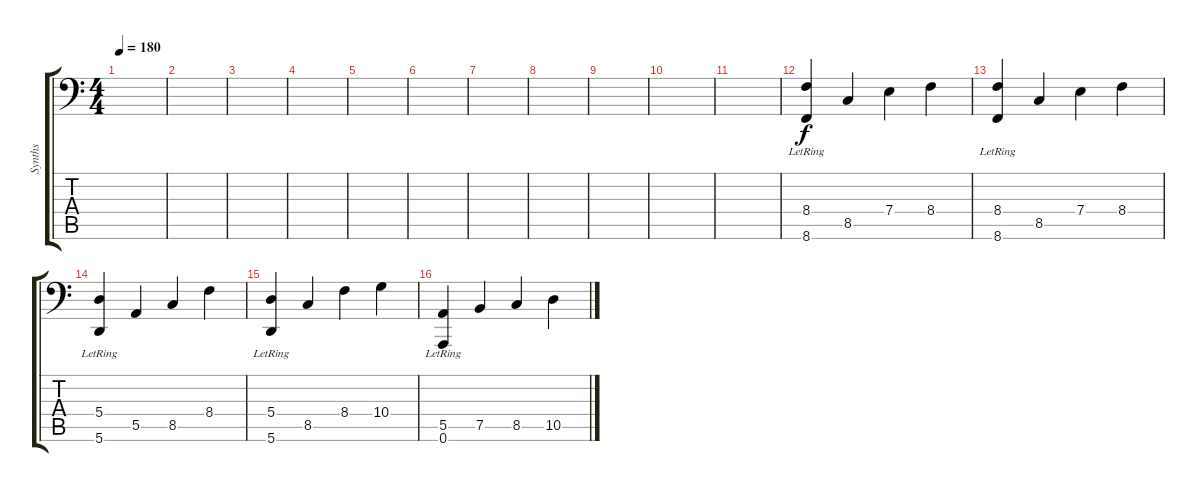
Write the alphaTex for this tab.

\track ("Synths" "Synths") {instrument lead2sawtooth}
\staff {score tabs}
\tuning (B3 Gb3 D3 A2 E2 A1) {hide}
\ts (4 4)
\tempo 180
\clef f4
\ks c
|
|
|
|
|
|
|
|
|
|
|
(8.4 8.6{lr}).4 8.5.4 7.4.4 8.4.4 |
(8.4 8.6{lr}).4 8.5.4 7.4.4 8.4.4 |
(5.4 5.6{lr}).4 5.5.4 8.5.4 8.4.4 |
(5.4 5.6{lr}).4 8.5.4 8.4.4 10.4.4 |
(5.5 0.6{lr}).4 7.5.4 8.5.4 10.5.4
